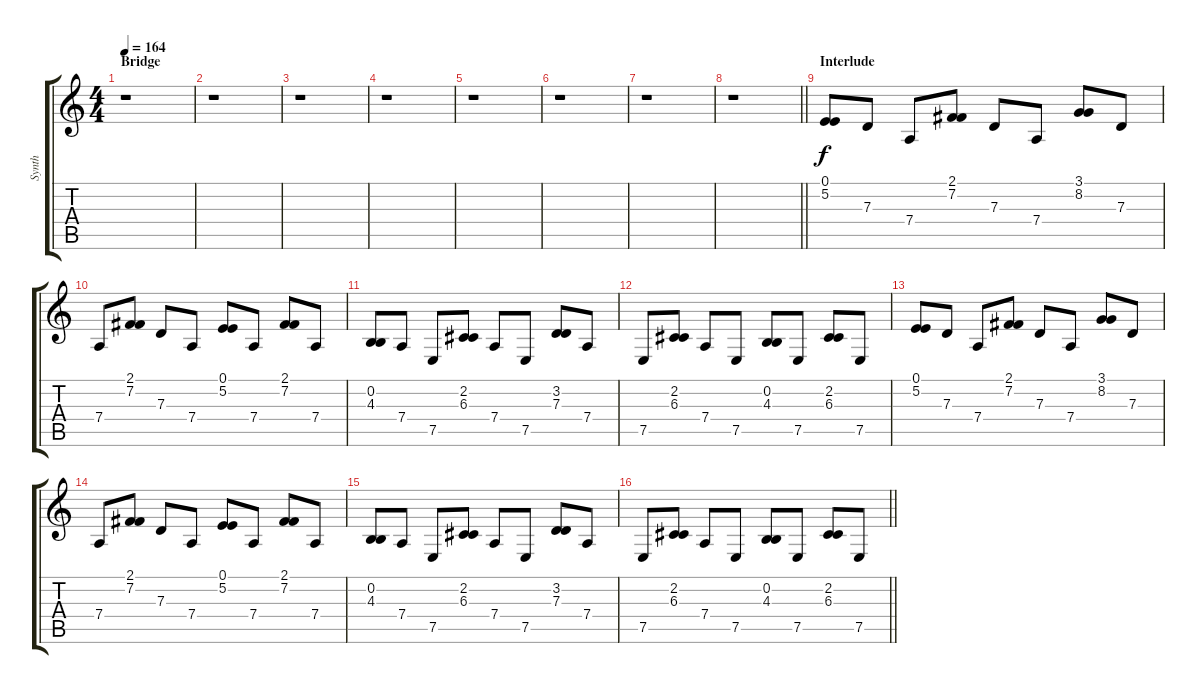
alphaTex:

\track ("Synth" "Synth") {instrument stringensemble1}
\staff {score tabs}
\tuning (E4 B3 G3 D3 A2 E2) {hide}
\ts (4 4)
\section ("" "Bridge")
\tempo 164
\clef g2
\ks c
r.1{dy f} |
r.1 |
r.1 |
r.1 |
r.1 |
r.1 |
r.1 |
\barLineRight lightlight
r.1 |
\section ("" "Interlude")
(0.1 5.2).8 7.3.8 7.4.8 (2.1 7.2).8 7.3.8 7.4.8 (3.1 8.2).8 7.3.8 |
7.4.8 (2.1 7.2).8 7.3.8 7.4.8 (0.1 5.2).8 7.4.8 (2.1 7.2).8 7.4.8 |
(0.2 4.3).8 7.4.8 7.5.8 (2.2 6.3).8 7.4.8 7.5.8 (3.2 7.3).8 7.4.8 |
7.5.8 (2.2 6.3).8 7.4.8 7.5.8 (0.2 4.3).8 7.5.8 (2.2 6.3).8 7.5.8 |
(0.1 5.2).8 7.3.8 7.4.8 (2.1 7.2).8 7.3.8 7.4.8 (3.1 8.2).8 7.3.8 |
7.4.8 (2.1 7.2).8 7.3.8 7.4.8 (0.1 5.2).8 7.4.8 (2.1 7.2).8 7.4.8 |
(0.2 4.3).8 7.4.8 7.5.8 (2.2 6.3).8 7.4.8 7.5.8 (3.2 7.3).8 7.4.8 |
\barLineRight lightlight
7.5.8 (2.2 6.3).8 7.4.8 7.5.8 (0.2 4.3).8 7.5.8 (2.2 6.3).8 7.5.8
